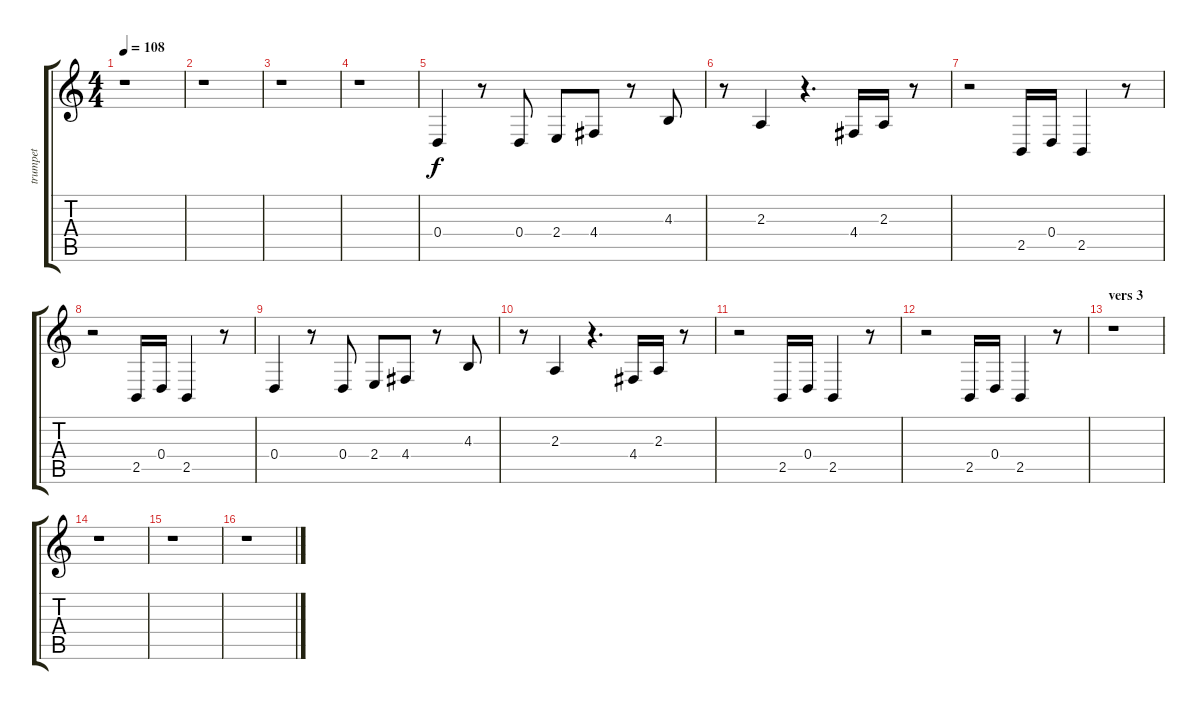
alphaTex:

\track ("trumpet" "trumpet") {instrument trumpet}
\staff {score tabs}
\tuning (E4 B3 G3 D3 A2 E2) {hide}
\ts (4 4)
\tempo 108
\clef g2
\ks c
r.1{dy f} |
r.1 |
r.1 |
r.1 |
0.4.4 r.8 0.4.8 2.4.8 4.4.8 r.8 4.3.8 |
r.8 2.3.4 r.4{d} 4.4.16 2.3.16 r.8 |
r.2 2.5.16 0.4.16 2.5.4 r.8 |
r.2 2.5.16 0.4.16 2.5.4 r.8 |
0.4.4 r.8 0.4.8 2.4.8 4.4.8 r.8 4.3.8 |
r.8 2.3.4 r.4{d} 4.4.16 2.3.16 r.8 |
r.2 2.5.16 0.4.16 2.5.4 r.8 |
r.2 2.5.16 0.4.16 2.5.4 r.8 |
\section ("" "vers 3")
r.1 |
r.1 |
r.1 |
r.1
